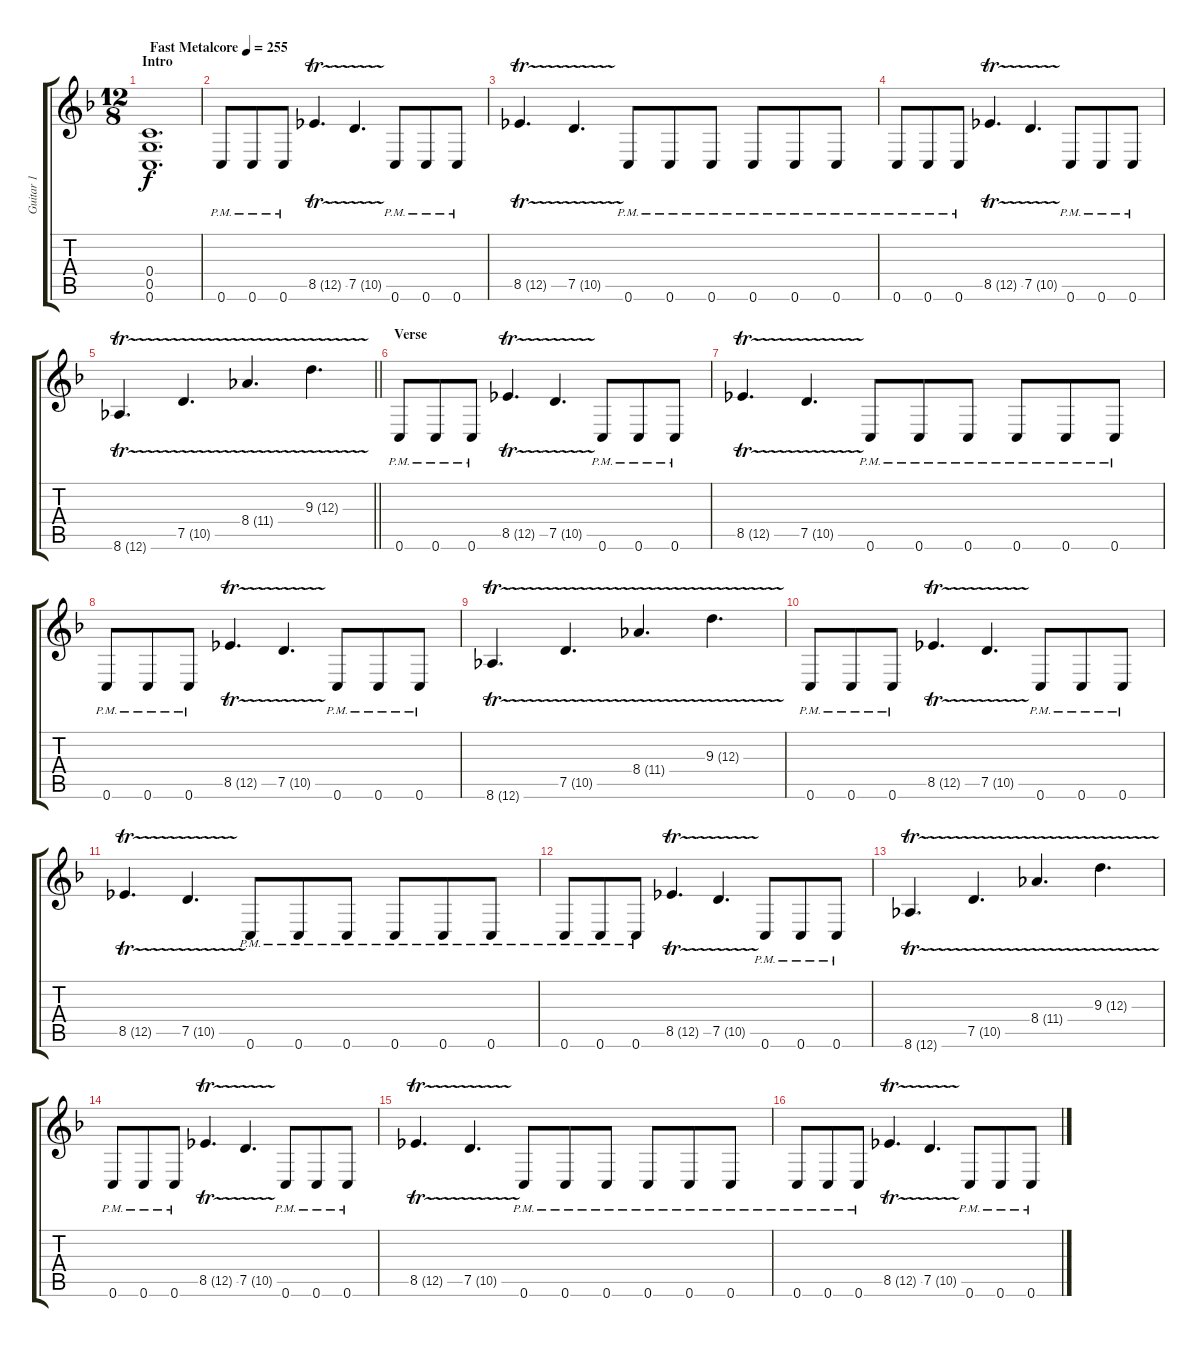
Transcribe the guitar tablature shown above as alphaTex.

\track ("Guitar 1" "Guitar 1") {instrument distortionguitar}
\staff {score tabs}
\tuning (D4 A3 F3 C3 G2 C2) {hide}
\ts (12 8)
\section ("" "Intro")
\tempo (255 "Fast Metalcore")
\clef g2
\ks dminor
(0.4 0.5 0.6).1{d dy f instrument distortionguitar} |
0.6{pm}.8 0.6{pm}.8 0.6{pm}.8 8.5{tr (12 16)}.4{d} 7.5{tr (10 16)}.4{d} 0.6{pm}.8 0.6{pm}.8 0.6{pm}.8 |
8.5{tr (12 16)}.4{d} 7.5{tr (10 16)}.4{d} 0.6{pm}.8 0.6{pm}.8 0.6{pm}.8 0.6{pm}.8 0.6{pm}.8 0.6{pm}.8 |
0.6{pm}.8 0.6{pm}.8 0.6{pm}.8 8.5{tr (12 16)}.4{d} 7.5{tr (10 16)}.4{d} 0.6{pm}.8 0.6{pm}.8 0.6{pm}.8 |
\barLineRight lightlight
8.6{tr (12 16)}.4{d} 7.5{tr (10 16)}.4{d} 8.4{tr (11 16)}.4{d} 9.3{tr (12 16)}.4{d} |
\section ("" "Verse")
0.6{pm}.8 0.6{pm}.8 0.6{pm}.8 8.5{tr (12 16)}.4{d} 7.5{tr (10 16)}.4{d} 0.6{pm}.8 0.6{pm}.8 0.6{pm}.8 |
8.5{tr (12 16)}.4{d} 7.5{tr (10 16)}.4{d} 0.6{pm}.8 0.6{pm}.8 0.6{pm}.8 0.6{pm}.8 0.6{pm}.8 0.6{pm}.8 |
0.6{pm}.8 0.6{pm}.8 0.6{pm}.8 8.5{tr (12 16)}.4{d} 7.5{tr (10 16)}.4{d} 0.6{pm}.8 0.6{pm}.8 0.6{pm}.8 |
8.6{tr (12 16)}.4{d} 7.5{tr (10 16)}.4{d} 8.4{tr (11 16)}.4{d} 9.3{tr (12 16)}.4{d} |
0.6{pm}.8 0.6{pm}.8 0.6{pm}.8 8.5{tr (12 16)}.4{d} 7.5{tr (10 16)}.4{d} 0.6{pm}.8 0.6{pm}.8 0.6{pm}.8 |
8.5{tr (12 16)}.4{d} 7.5{tr (10 16)}.4{d} 0.6{pm}.8 0.6{pm}.8 0.6{pm}.8 0.6{pm}.8 0.6{pm}.8 0.6{pm}.8 |
0.6{pm}.8 0.6{pm}.8 0.6{pm}.8 8.5{tr (12 16)}.4{d} 7.5{tr (10 16)}.4{d} 0.6{pm}.8 0.6{pm}.8 0.6{pm}.8 |
8.6{tr (12 16)}.4{d} 7.5{tr (10 16)}.4{d} 8.4{tr (11 16)}.4{d} 9.3{tr (12 16)}.4{d} |
0.6{pm}.8 0.6{pm}.8 0.6{pm}.8 8.5{tr (12 16)}.4{d} 7.5{tr (10 16)}.4{d} 0.6{pm}.8 0.6{pm}.8 0.6{pm}.8 |
8.5{tr (12 16)}.4{d} 7.5{tr (10 16)}.4{d} 0.6{pm}.8 0.6{pm}.8 0.6{pm}.8 0.6{pm}.8 0.6{pm}.8 0.6{pm}.8 |
0.6{pm}.8 0.6{pm}.8 0.6{pm}.8 8.5{tr (12 16)}.4{d} 7.5{tr (10 16)}.4{d} 0.6{pm}.8 0.6{pm}.8 0.6{pm}.8
